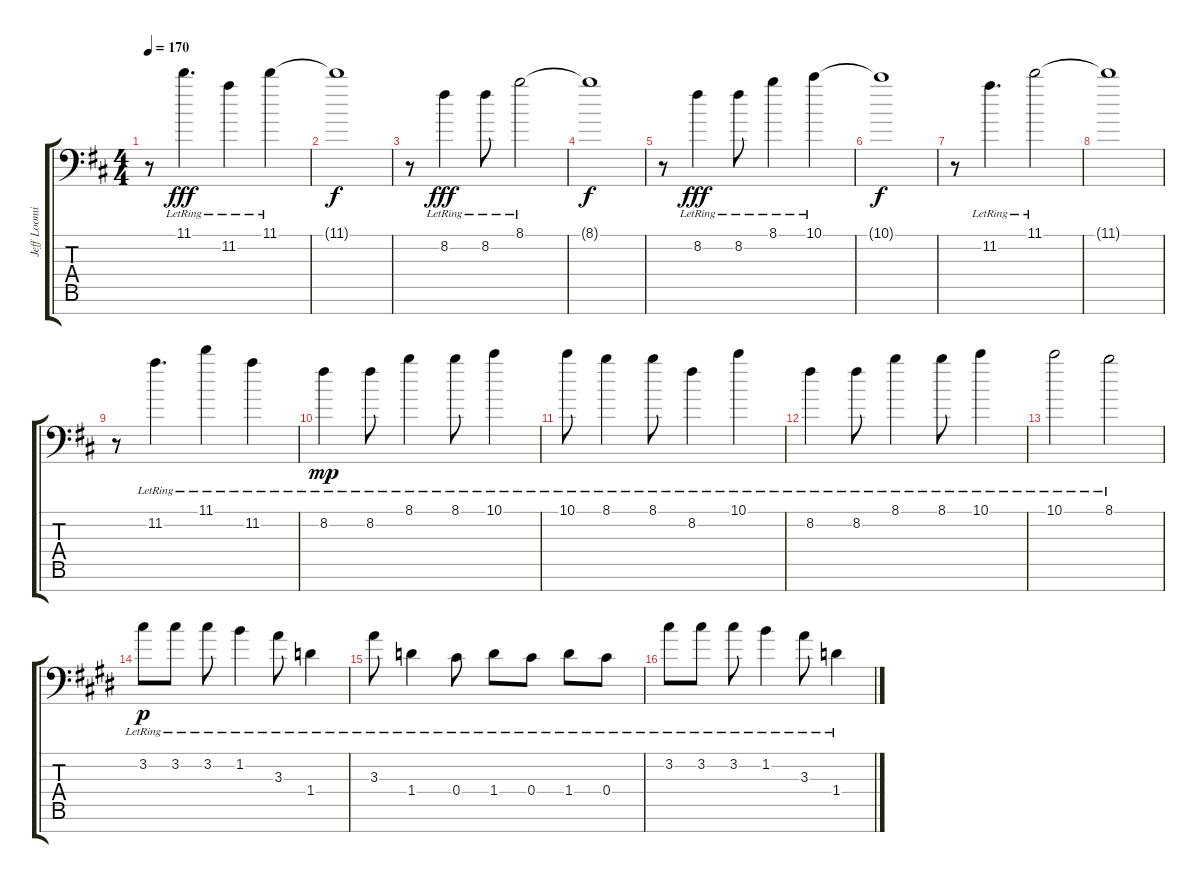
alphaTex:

\track ("Jeff Loomis Clean" "Jeff Loomi") {instrument acousticguitarsteel}
\staff {score tabs}
\tuning (Eb4 Bb3 Gb3 Db3 Ab2 Eb2 Bb1) {hide}
\ts (4 4)
\tempo 170
\clef f4
\ks d
r.8{dy f} 11.1{lr}.4{d dy fff} 11.2{lr}.4 11.1{lr}.4 |
11.1{t}.1{dy f} |
r.8 8.2{lr}.4{dy fff} 8.2{lr}.8 8.1{lr}.2 |
8.1{t}.1{dy f} |
r.8 8.2{lr}.4{dy fff} 8.2{lr}.8 8.1{lr}.4 10.1{lr}.4 |
10.1{t}.1{dy f} |
r.8 11.2{lr}.4{d} 11.1{lr}.2 |
11.1{t}.1 |
r.8 11.2{lr}.4{d} 11.1{lr}.4 11.2{lr}.4 |
8.2{lr}.4{dy mp} 8.2{lr}.8 8.1{lr}.4 8.1{lr}.8 10.1{lr}.4 |
10.1{lr}.8 8.1{lr}.4 8.1{lr}.8 8.2{lr}.4 10.1{lr}.4 |
8.2{lr}.4 8.2{lr}.8 8.1{lr}.4 8.1{lr}.8 10.1{lr}.4 |
10.1{lr}.2 8.1{lr}.2 |
\ks e
3.2{lr}.8{dy p} 3.2{lr}.8 3.2{lr}.8 1.2{lr}.4 3.3{lr}.8 1.4{lr}.4 |
3.3{lr}.8 1.4{lr}.4 0.4{lr}.8 1.4{lr}.8 0.4{lr}.8 1.4{lr}.8 0.4{lr}.8 |
3.2{lr}.8 3.2{lr}.8 3.2{lr}.8 1.2{lr}.4 3.3{lr}.8 1.4{lr}.4
